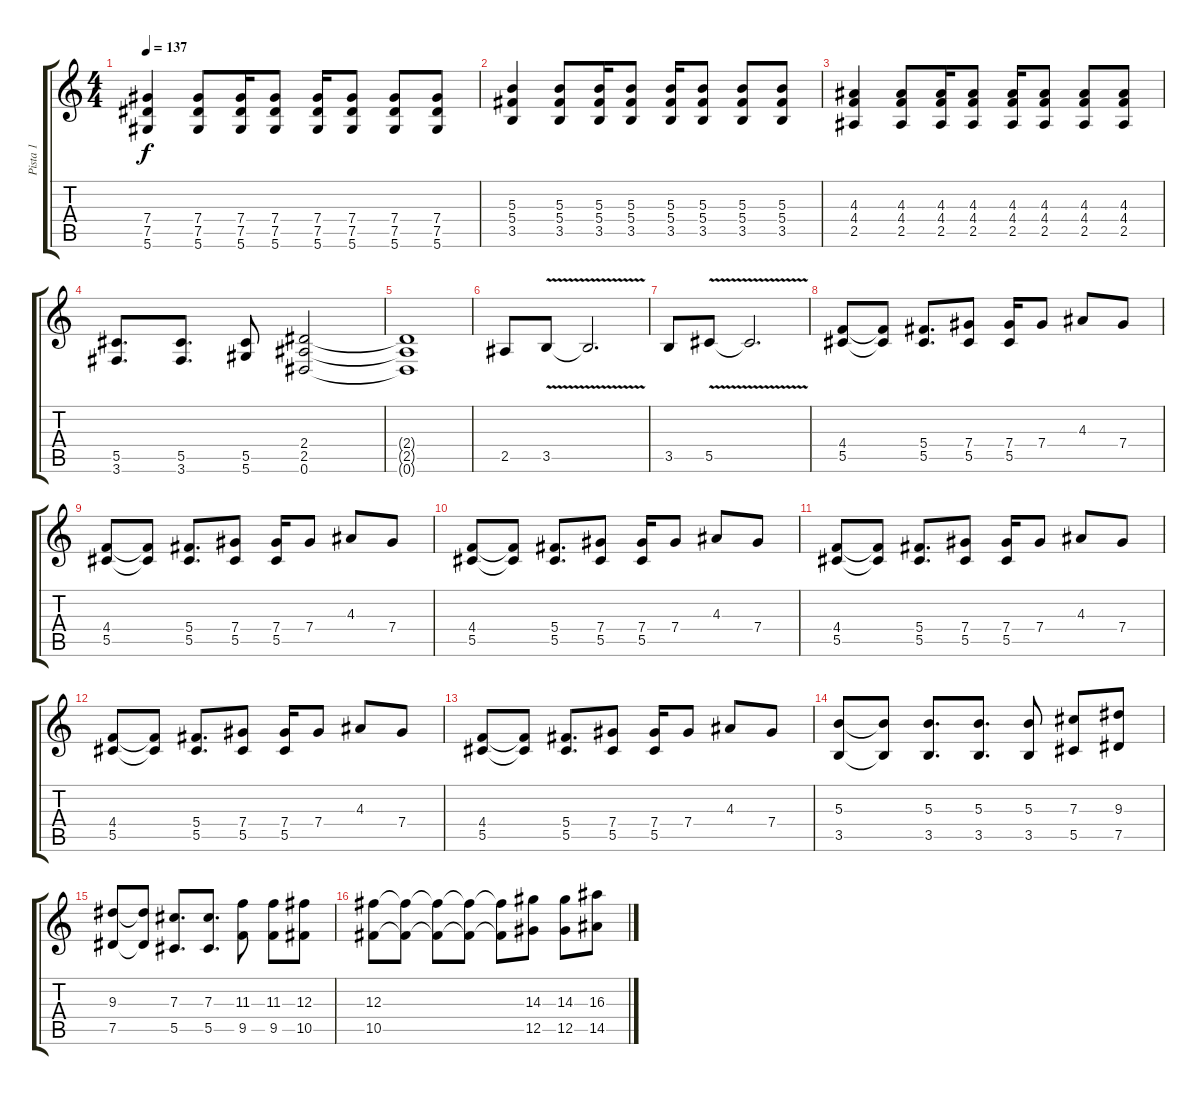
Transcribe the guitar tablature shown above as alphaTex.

\track ("Pista 1" "Pista 1") {instrument overdrivenguitar}
\staff {score tabs}
\tuning (Eb4 Bb3 Gb3 Db3 Ab2 Eb2) {hide}
\ts (4 4)
\tempo 137
\clef g2
\ks c
(7.4 7.5 5.6).4{dy f} (7.4 7.5 5.6).8 (7.4 7.5 5.6).16 (7.4 7.5 5.6).8 (7.4 7.5 5.6).16 (7.4 7.5 5.6).8 (7.4 7.5 5.6).8 (7.4 7.5 5.6).8 |
(5.3 5.4 3.5).4 (5.3 5.4 3.5).8 (5.3 5.4 3.5).16 (5.3 5.4 3.5).8 (5.3 5.4 3.5).16 (5.3 5.4 3.5).8 (5.3 5.4 3.5).8 (5.3 5.4 3.5).8 |
(4.3 4.4 2.5).4 (4.3 4.4 2.5).8 (4.3 4.4 2.5).16 (4.3 4.4 2.5).8 (4.3 4.4 2.5).16 (4.3 4.4 2.5).8 (4.3 4.4 2.5).8 (4.3 4.4 2.5).8 |
(5.5 3.6).8{d} (5.5 3.6).8{d} (5.5 5.6).8 (2.4 2.5 0.6).2 |
(2.4{t} 2.5{t} 0.6{t}).1 |
2.5.8 3.5{v}.8 3.5{t}.2{d} |
3.5.8 5.5{v}.8 5.5{t}.2{d} |
(4.4 5.5).8 (4.4{t} 5.5{t}).8 (5.4 5.5).8{d} (7.4 5.5).8 (7.4 5.5).16 7.4.8 4.3.8 7.4.8 |
(4.4 5.5).8 (4.4{t} 5.5{t}).8 (5.4 5.5).8{d} (7.4 5.5).8 (7.4 5.5).16 7.4.8 4.3.8 7.4.8 |
(4.4 5.5).8 (4.4{t} 5.5{t}).8 (5.4 5.5).8{d} (7.4 5.5).8 (7.4 5.5).16 7.4.8 4.3.8 7.4.8 |
(4.4 5.5).8 (4.4{t} 5.5{t}).8 (5.4 5.5).8{d} (7.4 5.5).8 (7.4 5.5).16 7.4.8 4.3.8 7.4.8 |
(4.4 5.5).8 (4.4{t} 5.5{t}).8 (5.4 5.5).8{d} (7.4 5.5).8 (7.4 5.5).16 7.4.8 4.3.8 7.4.8 |
(4.4 5.5).8 (4.4{t} 5.5{t}).8 (5.4 5.5).8{d} (7.4 5.5).8 (7.4 5.5).16 7.4.8 4.3.8 7.4.8 |
(5.3 3.5).8 (5.3{t} 3.5{t}).8 (5.3 3.5).8{d} (5.3 3.5).8{d} (5.3 3.5).8 (7.3 5.5).8 (9.3 7.5).8 |
(9.3 7.5).8 (9.3{t} 7.5{t}).8 (7.3 5.5).8{d} (7.3 5.5).8{d} (11.3 9.5).8 (11.3 9.5).8 (12.3 10.5).8 |
(12.3 10.5).8 (12.3{t} 10.5{t}).8 (12.3{t} 10.5{t}).8 (12.3{t} 10.5{t}).8 (12.3{t} 10.5{t}).8 (14.3 12.5).8 (14.3 12.5).8 (16.3 14.5).8
